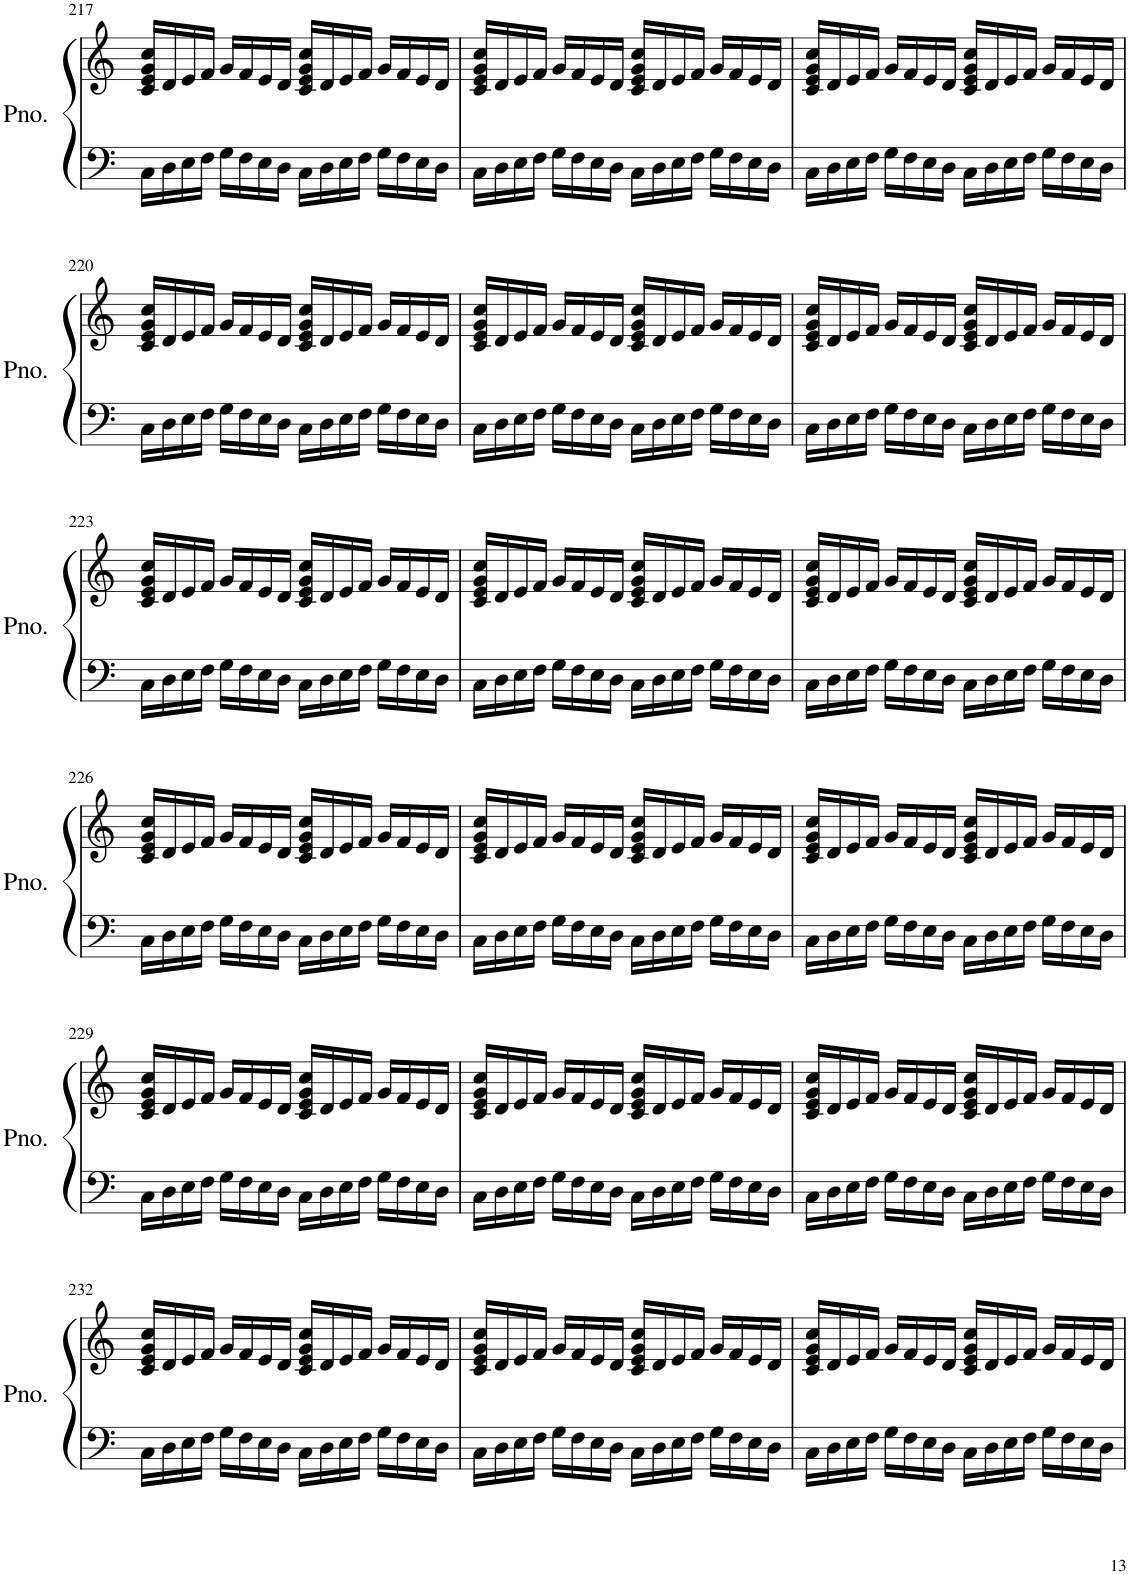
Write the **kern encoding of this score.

**kern	**kern
*part1	*part1
*staff2	*staff1
*I"Piano	*
*I'Pno.	*
!!LO:PB:g=z
*clefF4	*clefG2
*k[]	*k[]
*M4/4	*M4/4
=217	=217
16C\LL	16c/ 16e/ 16g/ 16cc/LL
16D\	16d/
16E\	16e/
16F\JJ	16f/JJ
16G\LL	16g/LL
16F\	16f/
16E\	16e/
16D\JJ	16d/JJ
16C\LL	16c/ 16e/ 16g/ 16cc/LL
16D\	16d/
16E\	16e/
16F\JJ	16f/JJ
16G\LL	16g/LL
16F\	16f/
16E\	16e/
16D\JJ	16d/JJ
=218	=218
16C\LL	16c/ 16e/ 16g/ 16cc/LL
16D\	16d/
16E\	16e/
16F\JJ	16f/JJ
16G\LL	16g/LL
16F\	16f/
16E\	16e/
16D\JJ	16d/JJ
16C\LL	16c/ 16e/ 16g/ 16cc/LL
16D\	16d/
16E\	16e/
16F\JJ	16f/JJ
16G\LL	16g/LL
16F\	16f/
16E\	16e/
16D\JJ	16d/JJ
=219	=219
16C\LL	16c/ 16e/ 16g/ 16cc/LL
16D\	16d/
16E\	16e/
16F\JJ	16f/JJ
16G\LL	16g/LL
16F\	16f/
16E\	16e/
16D\JJ	16d/JJ
16C\LL	16c/ 16e/ 16g/ 16cc/LL
16D\	16d/
16E\	16e/
16F\JJ	16f/JJ
16G\LL	16g/LL
16F\	16f/
16E\	16e/
16D\JJ	16d/JJ
!!LO:LB:g=z
=220	=220
16C\LL	16c/ 16e/ 16g/ 16cc/LL
16D\	16d/
16E\	16e/
16F\JJ	16f/JJ
16G\LL	16g/LL
16F\	16f/
16E\	16e/
16D\JJ	16d/JJ
16C\LL	16c/ 16e/ 16g/ 16cc/LL
16D\	16d/
16E\	16e/
16F\JJ	16f/JJ
16G\LL	16g/LL
16F\	16f/
16E\	16e/
16D\JJ	16d/JJ
=221	=221
16C\LL	16c/ 16e/ 16g/ 16cc/LL
16D\	16d/
16E\	16e/
16F\JJ	16f/JJ
16G\LL	16g/LL
16F\	16f/
16E\	16e/
16D\JJ	16d/JJ
16C\LL	16c/ 16e/ 16g/ 16cc/LL
16D\	16d/
16E\	16e/
16F\JJ	16f/JJ
16G\LL	16g/LL
16F\	16f/
16E\	16e/
16D\JJ	16d/JJ
=222	=222
16C\LL	16c/ 16e/ 16g/ 16cc/LL
16D\	16d/
16E\	16e/
16F\JJ	16f/JJ
16G\LL	16g/LL
16F\	16f/
16E\	16e/
16D\JJ	16d/JJ
16C\LL	16c/ 16e/ 16g/ 16cc/LL
16D\	16d/
16E\	16e/
16F\JJ	16f/JJ
16G\LL	16g/LL
16F\	16f/
16E\	16e/
16D\JJ	16d/JJ
!!LO:LB:g=z
=223	=223
16C\LL	16c/ 16e/ 16g/ 16cc/LL
16D\	16d/
16E\	16e/
16F\JJ	16f/JJ
16G\LL	16g/LL
16F\	16f/
16E\	16e/
16D\JJ	16d/JJ
16C\LL	16c/ 16e/ 16g/ 16cc/LL
16D\	16d/
16E\	16e/
16F\JJ	16f/JJ
16G\LL	16g/LL
16F\	16f/
16E\	16e/
16D\JJ	16d/JJ
=224	=224
16C\LL	16c/ 16e/ 16g/ 16cc/LL
16D\	16d/
16E\	16e/
16F\JJ	16f/JJ
16G\LL	16g/LL
16F\	16f/
16E\	16e/
16D\JJ	16d/JJ
16C\LL	16c/ 16e/ 16g/ 16cc/LL
16D\	16d/
16E\	16e/
16F\JJ	16f/JJ
16G\LL	16g/LL
16F\	16f/
16E\	16e/
16D\JJ	16d/JJ
=225	=225
16C\LL	16c/ 16e/ 16g/ 16cc/LL
16D\	16d/
16E\	16e/
16F\JJ	16f/JJ
16G\LL	16g/LL
16F\	16f/
16E\	16e/
16D\JJ	16d/JJ
16C\LL	16c/ 16e/ 16g/ 16cc/LL
16D\	16d/
16E\	16e/
16F\JJ	16f/JJ
16G\LL	16g/LL
16F\	16f/
16E\	16e/
16D\JJ	16d/JJ
!!LO:LB:g=z
=226	=226
16C\LL	16c/ 16e/ 16g/ 16cc/LL
16D\	16d/
16E\	16e/
16F\JJ	16f/JJ
16G\LL	16g/LL
16F\	16f/
16E\	16e/
16D\JJ	16d/JJ
16C\LL	16c/ 16e/ 16g/ 16cc/LL
16D\	16d/
16E\	16e/
16F\JJ	16f/JJ
16G\LL	16g/LL
16F\	16f/
16E\	16e/
16D\JJ	16d/JJ
=227	=227
16C\LL	16c/ 16e/ 16g/ 16cc/LL
16D\	16d/
16E\	16e/
16F\JJ	16f/JJ
16G\LL	16g/LL
16F\	16f/
16E\	16e/
16D\JJ	16d/JJ
16C\LL	16c/ 16e/ 16g/ 16cc/LL
16D\	16d/
16E\	16e/
16F\JJ	16f/JJ
16G\LL	16g/LL
16F\	16f/
16E\	16e/
16D\JJ	16d/JJ
=228	=228
16C\LL	16c/ 16e/ 16g/ 16cc/LL
16D\	16d/
16E\	16e/
16F\JJ	16f/JJ
16G\LL	16g/LL
16F\	16f/
16E\	16e/
16D\JJ	16d/JJ
16C\LL	16c/ 16e/ 16g/ 16cc/LL
16D\	16d/
16E\	16e/
16F\JJ	16f/JJ
16G\LL	16g/LL
16F\	16f/
16E\	16e/
16D\JJ	16d/JJ
!!LO:LB:g=z
=229	=229
16C\LL	16c/ 16e/ 16g/ 16cc/LL
16D\	16d/
16E\	16e/
16F\JJ	16f/JJ
16G\LL	16g/LL
16F\	16f/
16E\	16e/
16D\JJ	16d/JJ
16C\LL	16c/ 16e/ 16g/ 16cc/LL
16D\	16d/
16E\	16e/
16F\JJ	16f/JJ
16G\LL	16g/LL
16F\	16f/
16E\	16e/
16D\JJ	16d/JJ
=230	=230
16C\LL	16c/ 16e/ 16g/ 16cc/LL
16D\	16d/
16E\	16e/
16F\JJ	16f/JJ
16G\LL	16g/LL
16F\	16f/
16E\	16e/
16D\JJ	16d/JJ
16C\LL	16c/ 16e/ 16g/ 16cc/LL
16D\	16d/
16E\	16e/
16F\JJ	16f/JJ
16G\LL	16g/LL
16F\	16f/
16E\	16e/
16D\JJ	16d/JJ
=231	=231
16C\LL	16c/ 16e/ 16g/ 16cc/LL
16D\	16d/
16E\	16e/
16F\JJ	16f/JJ
16G\LL	16g/LL
16F\	16f/
16E\	16e/
16D\JJ	16d/JJ
16C\LL	16c/ 16e/ 16g/ 16cc/LL
16D\	16d/
16E\	16e/
16F\JJ	16f/JJ
16G\LL	16g/LL
16F\	16f/
16E\	16e/
16D\JJ	16d/JJ
!!LO:LB:g=z
=232	=232
16C\LL	16c/ 16e/ 16g/ 16cc/LL
16D\	16d/
16E\	16e/
16F\JJ	16f/JJ
16G\LL	16g/LL
16F\	16f/
16E\	16e/
16D\JJ	16d/JJ
16C\LL	16c/ 16e/ 16g/ 16cc/LL
16D\	16d/
16E\	16e/
16F\JJ	16f/JJ
16G\LL	16g/LL
16F\	16f/
16E\	16e/
16D\JJ	16d/JJ
=233	=233
16C\LL	16c/ 16e/ 16g/ 16cc/LL
16D\	16d/
16E\	16e/
16F\JJ	16f/JJ
16G\LL	16g/LL
16F\	16f/
16E\	16e/
16D\JJ	16d/JJ
16C\LL	16c/ 16e/ 16g/ 16cc/LL
16D\	16d/
16E\	16e/
16F\JJ	16f/JJ
16G\LL	16g/LL
16F\	16f/
16E\	16e/
16D\JJ	16d/JJ
=234	=234
16C\LL	16c/ 16e/ 16g/ 16cc/LL
16D\	16d/
16E\	16e/
16F\JJ	16f/JJ
16G\LL	16g/LL
16F\	16f/
16E\	16e/
16D\JJ	16d/JJ
16C\LL	16c/ 16e/ 16g/ 16cc/LL
16D\	16d/
16E\	16e/
16F\JJ	16f/JJ
16G\LL	16g/LL
16F\	16f/
16E\	16e/
16D\JJ	16d/JJ
=	=
*-	*-
